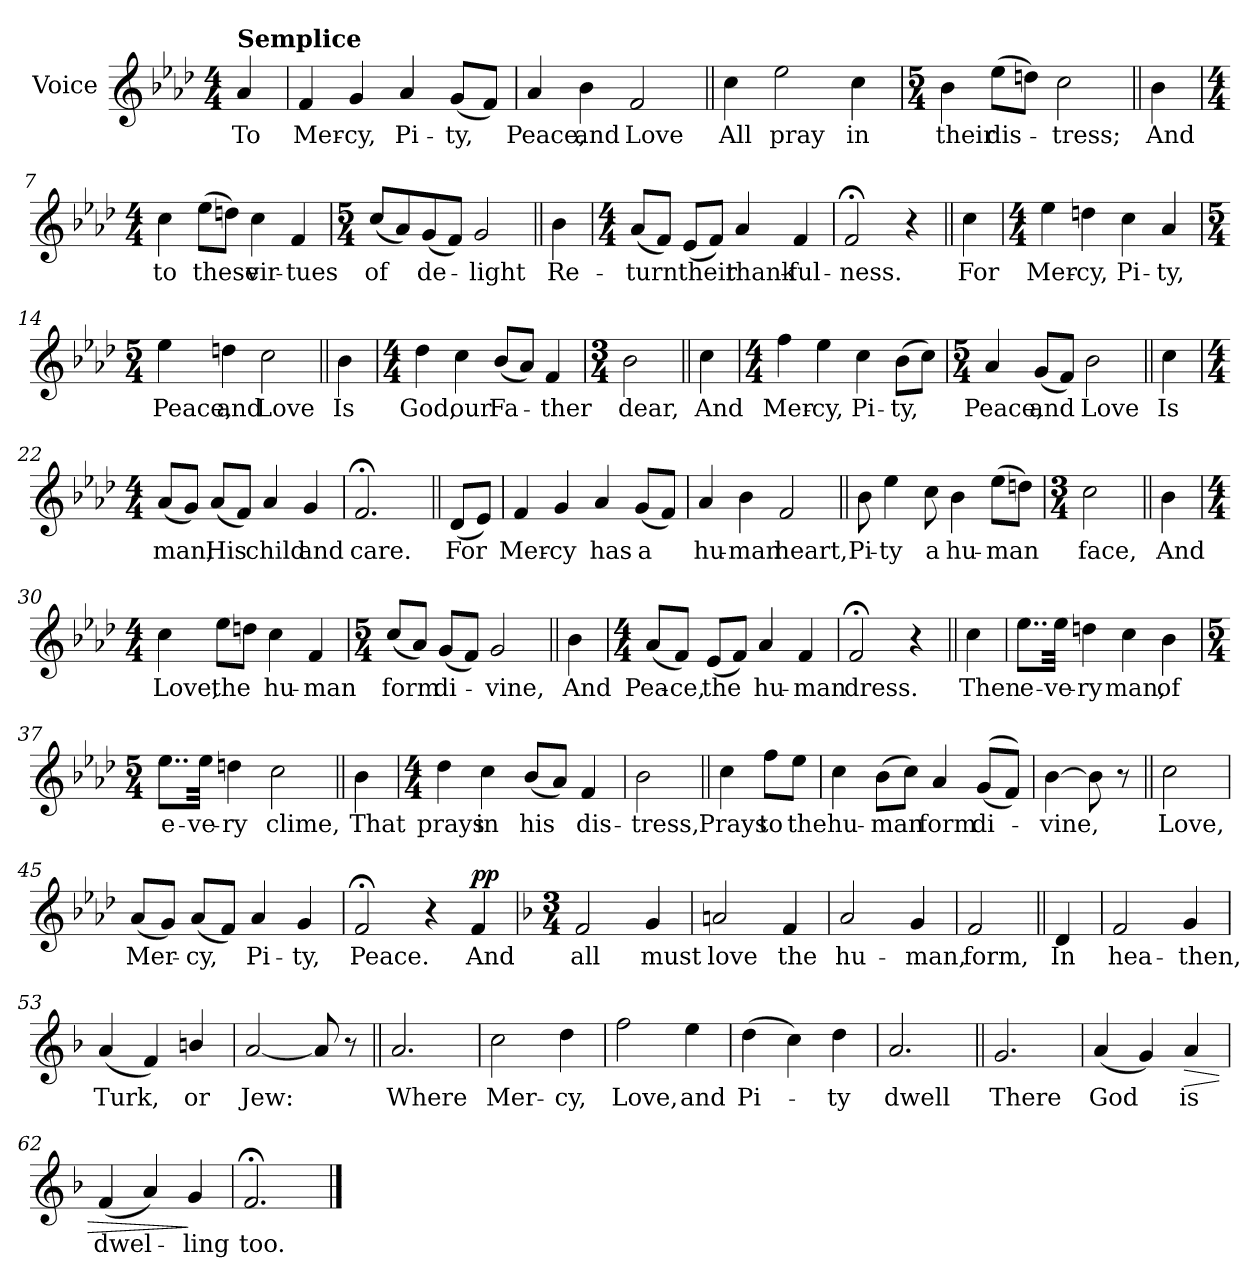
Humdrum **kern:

**kern	**text	**dynam
*part1	*part1	*part1
*staff1	*staff1	*staff1
*I"Voice	*	*
*clefG2	*	*
*k[b-e-a-d-]	*	*
*M4/4	*	*
=1	=1	=1
!LO:TX:a:B:t=Semplice	!	!
!	!LO:LY:b	!
4a-/	To	.
=2	=2	=2
!	!LO:LY:b	!
4f/	Mer-	.
!	!LO:LY:b	!
4g/	-cy,	.
!	!LO:LY:b	!
4a-/	Pi-	.
!	!LO:LY:b	!
(<8g/L	-ty,	.
8f/J)	.	.
=3	=3	=3
!	!LO:LY:b	!
4a-/	Peace,	.
!	!LO:LY:b	!
4b-\	and	.
!	!LO:LY:b	!
2f/	Love	.
=4||	=4||	=4||
!	!LO:LY:b	!
4cc\	All	.
!	!LO:LY:b	!
2ee-\	pray	.
!	!LO:LY:b	!
4cc\	in	.
=5	=5	=5
*M5/4	*	*
!	!LO:LY:b	!
4b-\	their	.
!	!LO:LY:b	!
(>8ee-\L	dis-	.
8ddn\J)	.	.
!	!LO:LY:b	!
2cc\	-tress;	.
!!LO:LB:g=z
=6||	=6||	=6||
!	!LO:LY:b	!
4b-\	And	.
=7	=7	=7
*M4/4	*	*
!	!LO:LY:b	!
4cc\	to	.
!	!LO:LY:b	!
(>8ee-\L	these	.
8ddn\J)	.	.
!	!LO:LY:b	!
4cc\	vir-	.
!	!LO:LY:b	!
4f/	-tues	.
=8	=8	=8
*M5/4	*	*
!	!LO:LY:b	!
(<8cc/L	of	.
8a-/)	.	.
!	!LO:LY:b	!
(<8g/	de-	.
8f/J)	.	.
!	!LO:LY:b	!
2g/	-light	.
=9||	=9||	=9||
!	!LO:LY:b	!
4b-\	Re-	.
=10	=10	=10
*M4/4	*	*
!	!LO:LY:b	!
(<8a-/L	-turn	.
8f/J)	.	.
!	!LO:LY:b	!
(<8e-/L	their	.
8f/J)	.	.
!	!LO:LY:b	!
4a-/	thank-	.
!	!LO:LY:b	!
4f/	-ful-	.
=11	=11	=11
!	!LO:LY:b	!
2f;</	-ness.	.
4r	.	.
!!LO:LB:g=z
=12||	=12||	=12||
!	!LO:LY:b	!
4cc\	For	.
=13	=13	=13
*M4/4	*	*
!	!LO:LY:b	!
4ee-\	Mer-	.
!	!LO:LY:b	!
4ddn\	-cy,	.
!	!LO:LY:b	!
4cc\	Pi-	.
!	!LO:LY:b	!
4a-/	-ty,	.
=14	=14	=14
*M5/4	*	*
!	!LO:LY:b	!
4ee-\	Peace,	.
!	!LO:LY:b	!
4ddn\	and	.
!	!LO:LY:b	!
2cc\	Love	.
=15||	=15||	=15||
!	!LO:LY:b	!
4b-\	Is	.
=16	=16	=16
*M4/4	*	*
!	!LO:LY:b	!
4dd-i\	God,	.
!	!LO:LY:b	!
4cc\	our	.
!	!LO:LY:b	!
(<8b-/L	Fa-	.
8a-/J)	.	.
!	!LO:LY:b	!
4f/	-ther	.
=17	=17	=17
*M3/4	*	*
!	!LO:LY:b	!
2b-\	dear,	.
!!LO:LB:g=z
=18||	=18||	=18||
!	!LO:LY:b	!
4cc\	And	.
=19	=19	=19
*M4/4	*	*
!	!LO:LY:b	!
4ff\	Mer-	.
!	!LO:LY:b	!
4ee-\	-cy,	.
!	!LO:LY:b	!
4cc\	Pi-	.
!	!LO:LY:b	!
(>8b-\L	-ty,	.
8cc\J)	.	.
=20	=20	=20
*M5/4	*	*
!	!LO:LY:b	!
4a-/	Peace,	.
!	!LO:LY:b	!
(<8g/L	and	.
8f/J)	.	.
!	!LO:LY:b	!
2b-\	Love	.
=21||	=21||	=21||
!	!LO:LY:b	!
4cc\	Is	.
=22	=22	=22
*M4/4	*	*
!	!LO:LY:b	!
(<8a-i/L	man,	.
8g/J)	.	.
!	!LO:LY:b	!
(<8a-/L	His	.
8f/J)	.	.
!	!LO:LY:b	!
4a-/	child	.
!	!LO:LY:b	!
4g/	and	.
=23	=23	=23
!	!LO:LY:b	!
2.f;</	care.	.
!!LO:LB:g=z
=24||	=24||	=24||
!	!LO:LY:b	!
(<8d-/L	For	.
8e-/J)	.	.
=25	=25	=25
!	!LO:LY:b	!
4f/	Mer-	.
!	!LO:LY:b	!
4g/	-cy	.
!	!LO:LY:b	!
4a-/	has	.
!	!LO:LY:b	!
(<8g/L	a	.
8f/J)	.	.
=26	=26	=26
!	!LO:LY:b	!
4a-/	hu-	.
!	!LO:LY:b	!
4b-\	-man	.
!	!LO:LY:b	!
2f/	heart,	.
=27||	=27||	=27||
!	!LO:LY:b	!
8b-\	Pi-	.
!	!LO:LY:b	!
4ee-\	-ty	.
!	!LO:LY:b	!
8cc\	a	.
!	!LO:LY:b	!
4b-\	hu-	.
!	!LO:LY:b	!
(>8ee-\L	-man	.
8ddn\J)	.	.
=28	=28	=28
*M3/4	*	*
!	!LO:LY:b	!
2cc\	face,	.
!!LO:LB:g=z
=29||	=29||	=29||
!	!LO:LY:b	!
4b-\	And	.
=30	=30	=30
*M4/4	*	*
!	!LO:LY:b	!
4cc\	Love,	.
!	!LO:LY:b	!
8ee-\L	the	.
8ddn\J	.	.
!	!LO:LY:b	!
4cc\	hu-	.
!	!LO:LY:b	!
4f/	-man	.
=31	=31	=31
*M5/4	*	*
!	!LO:LY:b	!
(<8cc/L	form	.
8a-/J)	.	.
!	!LO:LY:b	!
(<8g/L	di-	.
8f/J)	.	.
!	!LO:LY:b	!
2g/	-vine,	.
=32||	=32||	=32||
!	!LO:LY:b	!
4b-\	And	.
=33	=33	=33
*M4/4	*	*
!	!LO:LY:b	!
(<8a-/L	Pea-	.
!	!LO:LY:b	!
8f/J)	-ce,	.
!	!LO:LY:b	!
(<8e-/L	the	.
8f/J)	.	.
!	!LO:LY:b	!
4a-/	hu-	.
!	!LO:LY:b	!
4f/	-man	.
=34	=34	=34
!	!LO:LY:b	!
2f;</	dress.	.
4r	.	.
!!LO:LB:g=z
=35||	=35||	=35||
!	!LO:LY:b	!
4cc\	Then	.
=36	=36	=36
!	!LO:LY:b	!
8..ee-\L	e-	.
!	!LO:LY:b	!
32ee-\Jkk	-ve-	.
!	!LO:LY:b	!
4ddn\	-ry	.
!	!LO:LY:b	!
4cc\	man,	.
!	!LO:LY:b	!
4b-\	of	.
=37	=37	=37
*M5/4	*	*
!	!LO:LY:b	!
8..ee-\L	e-	.
!	!LO:LY:b	!
32ee-\Jkk	-ve-	.
!	!LO:LY:b	!
4ddn\	-ry	.
!	!LO:LY:b	!
2cc\	clime,	.
=38||	=38||	=38||
!	!LO:LY:b	!
4b-\	That	.
=39	=39	=39
*M4/4	*	*
!	!LO:LY:b	!
4dd-i\	prays	.
!	!LO:LY:b	!
4cc\	in	.
!	!LO:LY:b	!
(<8b-/L	his	.
8a-/J)	.	.
!	!LO:LY:b	!
4f/	dis-	.
=40	=40	=40
!	!LO:LY:b	!
2b-\	-tress,	.
!!LO:LB:g=z
=41||	=41||	=41||
!	!LO:LY:b	!
4cc\	Prays	.
!	!LO:LY:b	!
8ff\L	to	.
!	!LO:LY:b	!
8ee-\J	the	.
=42	=42	=42
!	!LO:LY:b	!
4cc\	hu-	.
!	!LO:LY:b	!
(>8b-\L	-man	.
8cc\J)	.	.
!	!LO:LY:b	!
4a-/	form	.
!	!LO:LY:b	!
(<(<8g/L	di-	.
8f/J))	.	.
=43	=43	=43
!	!LO:LY:b	!
[4b-\	-vine,	.
8b-\]	.	.
8r	.	.
=44||	=44||	=44||
!	!LO:LY:b	!
2cc\	Love,	.
=45	=45	=45
!	!LO:LY:b	!
(<8a-/L	Mer-	.
8g/J)	.	.
!	!LO:LY:b	!
(<8a-/L	-cy,	.
8f/J)	.	.
!	!LO:LY:b	!
4a-/	Pi-	.
!	!LO:LY:b	!
4g/	-ty,	.
=46	=46	=46
!	!LO:LY:b	!
2f;</	Peace.	.
4r	.	.
!	!LO:LY:b	!LO:DY:a
4f/	And	pp
!!LO:LB:g=z
=47	=47	=47
*k[b-]	*	*
*M3/4	*	*
!	!LO:LY:b	!
2f/	all	.
!	!LO:LY:b	!
4g/	must	.
=48	=48	=48
!	!LO:LY:b	!
2ani/	love	.
!	!LO:LY:b	!
4f/	the	.
=49	=49	=49
!	!LO:LY:b	!
2a/	hu-	.
!	!LO:LY:b	!
4g/	-man,	.
=50	=50	=50
!	!LO:LY:b	!
2f/	form,	.
=51||	=51||	=51||
!	!LO:LY:b	!
4d/	In	.
=52	=52	=52
!	!LO:LY:b	!
2f/	hea-	.
!	!LO:LY:b	!
4g/	-then,	.
=53	=53	=53
!	!LO:LY:b	!
(<4a/	Turk,	.
4f/)	.	.
!	!LO:LY:b	!
4bn/	or	.
=54	=54	=54
!	!LO:LY:b	!
[2a/	Jew:	.
8a/]	.	.
8r	.	.
!!LO:LB:g=z
=55||	=55||	=55||
!	!LO:LY:b	!
2.a/	Where	.
=56	=56	=56
!	!LO:LY:b	!
2cc\	Mer-	.
!	!LO:LY:b	!
4dd\	-cy,	.
=57	=57	=57
!	!LO:LY:b	!
2ff\	Love,	.
!	!LO:LY:b	!
4ee\	and	.
=58	=58	=58
!	!LO:LY:b	!
(>4dd\	Pi-	.
4cc\)	.	.
!	!LO:LY:b	!
4dd\	-ty	.
=59	=59	=59
!	!LO:LY:b	!
2.a/	dwell	.
=60||	=60||	=60||
!	!LO:LY:b	!
2.g/	There	.
=61	=61	=61
!	!LO:LY:b	!
(<4a/	God	.
4g/)	.	.
!	!LO:LY:b	!LO:HP:b
4a/	is	>
=62	=62	=62
!	!LO:LY:b	!
(<4f/	dwel-	.
4a/)	.	.
!	!LO:LY:b	!
4g/	-ling	]
=63	=63	=63
!	!LO:LY:b	!
2.f;</	too.	.
==	==	==
*-	*-	*-
